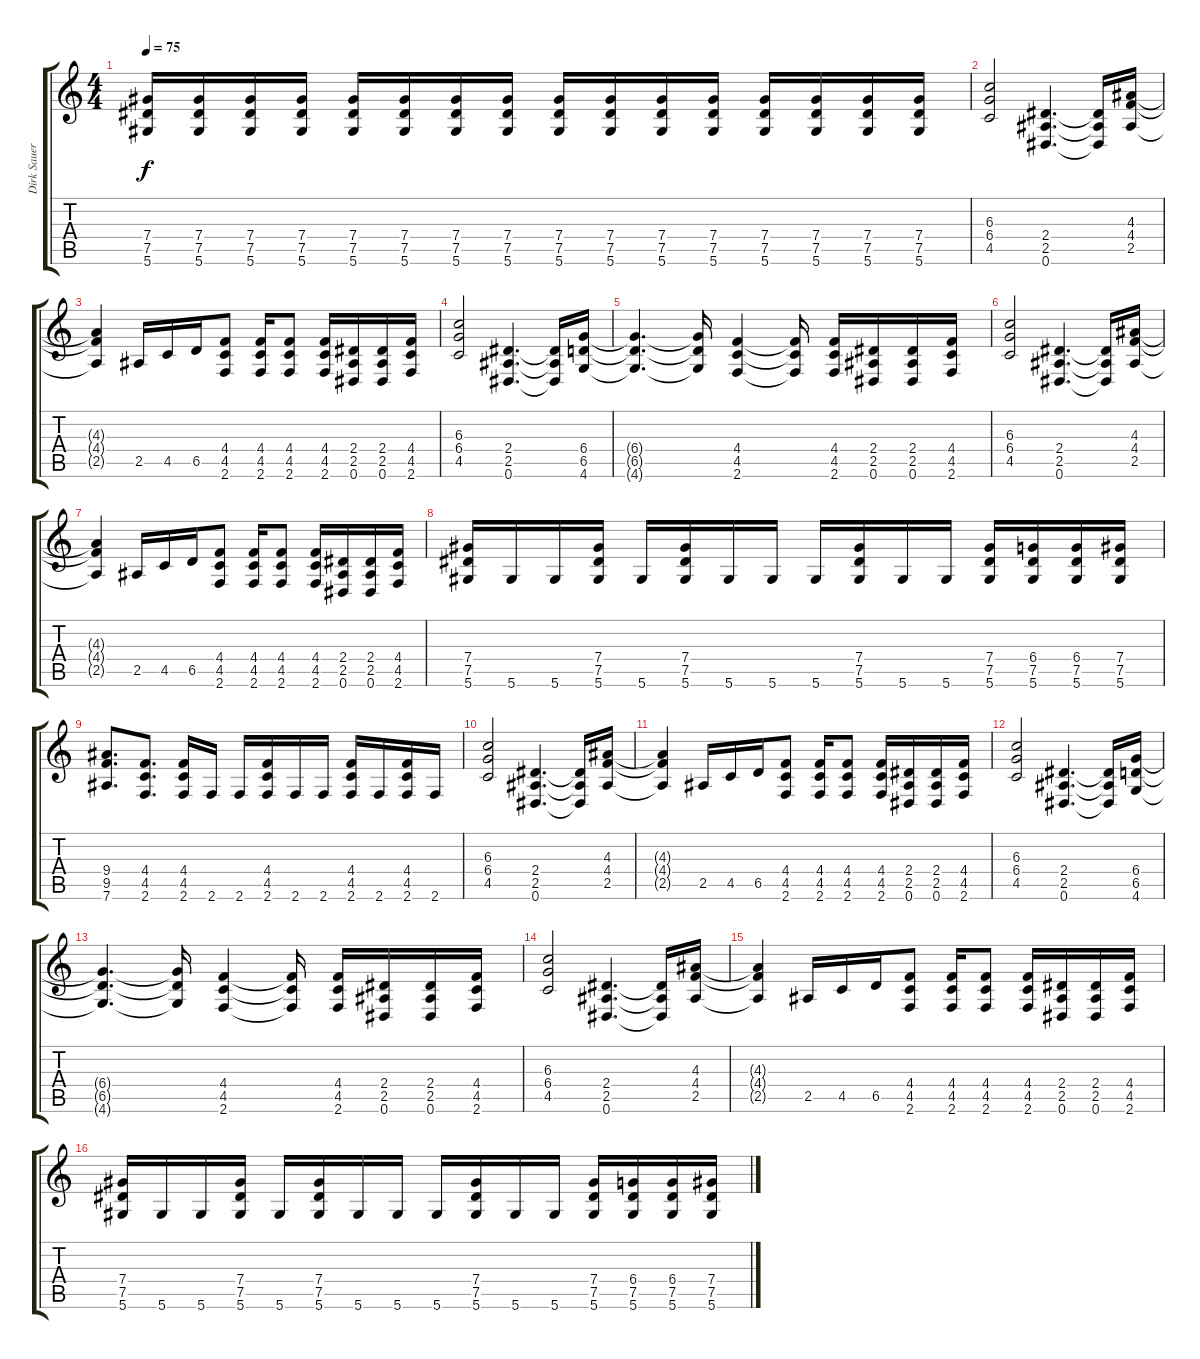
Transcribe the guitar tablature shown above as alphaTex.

\track ("Dirk Sauer" "Dirk Sauer") {instrument distortionguitar}
\staff {score tabs}
\tuning (Eb4 Bb3 Gb3 Db3 Ab2 Eb2) {hide}
\ts (4 4)
\tempo 75
\clef g2
\ks c
(7.4 7.5 5.6).16{dy f} (7.4 7.5 5.6).16 (7.4 7.5 5.6).16 (7.4 7.5 5.6).16 (7.4 7.5 5.6).16 (7.4 7.5 5.6).16 (7.4 7.5 5.6).16 (7.4 7.5 5.6).16 (7.4 7.5 5.6).16 (7.4 7.5 5.6).16 (7.4 7.5 5.6).16 (7.4 7.5 5.6).16 (7.4 7.5 5.6).16 (7.4 7.5 5.6).16 (7.4 7.5 5.6).16 (7.4 7.5 5.6).16 |
(6.3 6.4 4.5).2 (2.4 2.5 0.6).4{d} (2.4{t} 2.5{t} 0.6{t}).16 (4.3 4.4 2.5).16 |
(4.3{t} 4.4{t} 2.5{t}).4 2.5.16 4.5.16 6.5.16 (4.4 4.5 2.6).8 (4.4 4.5 2.6).16 (4.4 4.5 2.6).8 (4.4 4.5 2.6).16 (2.4 2.5 0.6).16 (2.4 2.5 0.6).16 (4.4 4.5 2.6).16 |
(6.3 6.4 4.5).2 (2.4 2.5 0.6).4{d} (2.4{t} 2.5{t} 0.6{t}).16 (6.4 6.5 4.6).16 |
(6.4{t} 6.5{t} 4.6{t}).4{d} (6.4{t} 6.5{t} 4.6{t}).16 (4.4 4.5 2.6).4 (4.4{t} 4.5{t} 2.6{t}).16 (4.4 4.5 2.6).16 (2.4 2.5 0.6).16 (2.4 2.5 0.6).16 (4.4 4.5 2.6).16 |
(6.3 6.4 4.5).2 (2.4 2.5 0.6).4{d} (2.4{t} 2.5{t} 0.6{t}).16 (4.3 4.4 2.5).16 |
(4.3{t} 4.4{t} 2.5{t}).4 2.5.16 4.5.16 6.5.16 (4.4 4.5 2.6).8 (4.4 4.5 2.6).16 (4.4 4.5 2.6).8 (4.4 4.5 2.6).16 (2.4 2.5 0.6).16 (2.4 2.5 0.6).16 (4.4 4.5 2.6).16 |
(7.4 7.5 5.6).16 5.6.16 5.6.16 (7.4 7.5 5.6).16 5.6.16 (7.4 7.5 5.6).16 5.6.16 5.6.16 5.6.16 (7.4 7.5 5.6).16 5.6.16 5.6.16 (7.4 7.5 5.6).16 (6.4 7.5 5.6).16 (6.4 7.5 5.6).16 (7.4 7.5 5.6).16 |
(9.4 9.5 7.6).8{d} (4.4 4.5 2.6).8{d} (4.4 4.5 2.6).16 2.6.16 2.6.16 (4.4 4.5 2.6).16 2.6.16 2.6.16 (4.4 4.5 2.6).16 2.6.16 (4.4 4.5 2.6).16 2.6.16 |
(6.3 6.4 4.5).2 (2.4 2.5 0.6).4{d} (2.4{t} 2.5{t} 0.6{t}).16 (4.3 4.4 2.5).16 |
(4.3{t} 4.4{t} 2.5{t}).4 2.5.16 4.5.16 6.5.16 (4.4 4.5 2.6).8 (4.4 4.5 2.6).16 (4.4 4.5 2.6).8 (4.4 4.5 2.6).16 (2.4 2.5 0.6).16 (2.4 2.5 0.6).16 (4.4 4.5 2.6).16 |
(6.3 6.4 4.5).2 (2.4 2.5 0.6).4{d} (2.4{t} 2.5{t} 0.6{t}).16 (6.4 6.5 4.6).16 |
(6.4{t} 6.5{t} 4.6{t}).4{d} (6.4{t} 6.5{t} 4.6{t}).16 (4.4 4.5 2.6).4 (4.4{t} 4.5{t} 2.6{t}).16 (4.4 4.5 2.6).16 (2.4 2.5 0.6).16 (2.4 2.5 0.6).16 (4.4 4.5 2.6).16 |
(6.3 6.4 4.5).2 (2.4 2.5 0.6).4{d} (2.4{t} 2.5{t} 0.6{t}).16 (4.3 4.4 2.5).16 |
(4.3{t} 4.4{t} 2.5{t}).4 2.5.16 4.5.16 6.5.16 (4.4 4.5 2.6).8 (4.4 4.5 2.6).16 (4.4 4.5 2.6).8 (4.4 4.5 2.6).16 (2.4 2.5 0.6).16 (2.4 2.5 0.6).16 (4.4 4.5 2.6).16 |
(7.4 7.5 5.6).16 5.6.16 5.6.16 (7.4 7.5 5.6).16 5.6.16 (7.4 7.5 5.6).16 5.6.16 5.6.16 5.6.16 (7.4 7.5 5.6).16 5.6.16 5.6.16 (7.4 7.5 5.6).16 (6.4 7.5 5.6).16 (6.4 7.5 5.6).16 (7.4 7.5 5.6).16
